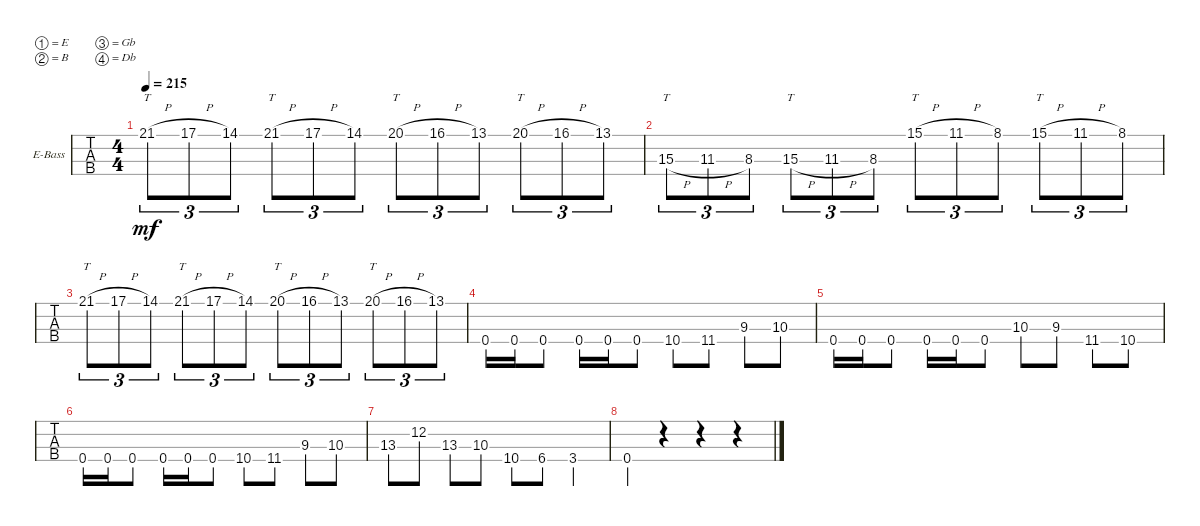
\defaultSystemsLayout 4
\bracketExtendMode groupsimilarinstruments
\firstSystemTrackNameOrientation horizontal
\otherSystemsTrackNameOrientation horizontal
\track ("Sean Beasly" "E-Bass") {instrument electricbassfinger}
\staff {tabs}
\tuning (E2 B1 Gb1 Db1)
\ts (4 4)
\tempo 215
\clef f4
\ks c
21.1{h}.8{tt tu (3 2) dy mf} 17.1{h}.8{tu (3 2)} 14.1.8{tu (3 2)} 21.1{h}.8{tt tu (3 2)} 17.1{h}.8{tu (3 2)} 14.1.8{tu (3 2)} 20.1{h}.8{tt tu (3 2)} 16.1{h}.8{tu (3 2)} 13.1.8{tu (3 2)} 20.1{h}.8{tt tu (3 2)} 16.1{h}.8{tu (3 2)} 13.1.8{tu (3 2)} |
15.3{h}.8{tt tu (3 2)} 11.3{h}.8{tu (3 2)} 8.3.8{tu (3 2)} 15.3{h}.8{tt tu (3 2)} 11.3{h}.8{tu (3 2)} 8.3.8{tu (3 2)} 15.1{h}.8{tt tu (3 2)} 11.1{h}.8{tu (3 2)} 8.1.8{tu (3 2)} 15.1{h}.8{tt tu (3 2)} 11.1{h}.8{tu (3 2)} 8.1.8{tu (3 2)} |
21.1{h}.8{tt tu (3 2)} 17.1{h}.8{tu (3 2)} 14.1.8{tu (3 2)} 21.1{h}.8{tt tu (3 2)} 17.1{h}.8{tu (3 2)} 14.1.8{tu (3 2)} 20.1{h}.8{tt tu (3 2)} 16.1{h}.8{tu (3 2)} 13.1.8{tu (3 2)} 20.1{h}.8{tt tu (3 2)} 16.1{h}.8{tu (3 2)} 13.1.8{tu (3 2)} |
0.4.16 0.4.16 0.4.8 0.4.16 0.4.16 0.4.8 10.4.8 11.4.8 9.3.8 10.3.8 |
0.4.16 0.4.16 0.4.8 0.4.16 0.4.16 0.4.8 10.3.8 9.3.8 11.4.8 10.4.8 |
0.4.16 0.4.16 0.4.8 0.4.16 0.4.16 0.4.8 10.4.8 11.4.8 9.3.8 10.3.8 |
13.3.8 12.2.8 13.3.8 10.3.8 10.4.8 6.4.8 3.4.4 |
0.4.4 r.4 r.4 r.4
